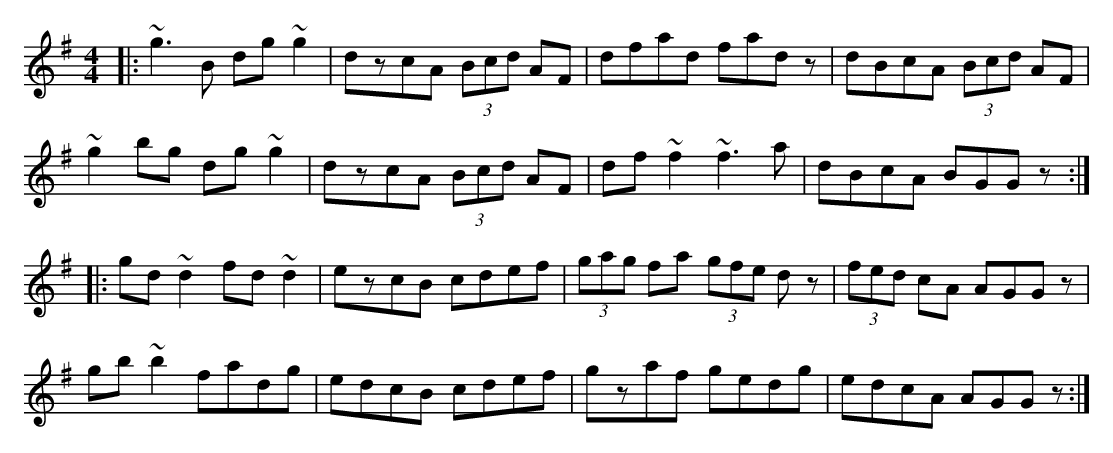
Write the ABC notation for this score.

X:1
M:4/4
K:G
|:~g3B dg~g2|dzcA (3Bcd AF|dfad fadz|dBcA (3Bcd AF|
~g2bg dg~g2|dzcA (3Bcd AF|df~f2 ~f3a|dBcA BGGz:|
|:gd~d2 fd~d2|ezcB cdef|(3gag fa (3gfe dz|(3fed cA AGGz|
gb~b2 fadg|edcB cdef|gzaf gedg|edcA AGGz:|
